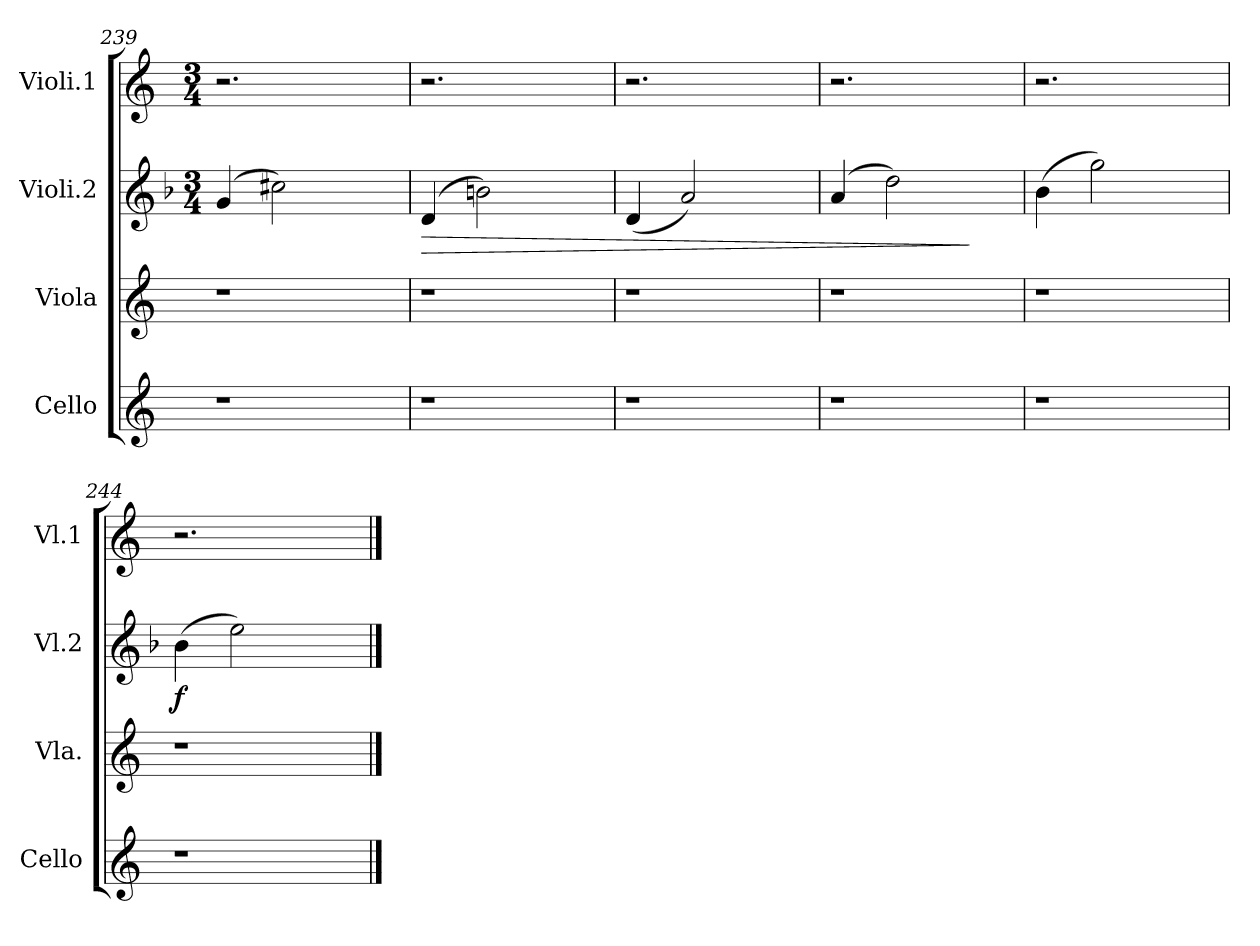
**kern	**kern	**kern	**dynam	**kern
*part4	*part3	*part2	*part2	*part1
*staff4	*staff3	*staff2	*staff2	*staff1
*I"Cello	*I"Viola	*I"Violi.2	*	*I"Violi.1
*I'Cello	*I'Vla.	*I'Vl.2	*	*I'Vl.1
!!LO:LB:g=z
*clefG2	*clefG2	*clefG2	*	*clefG2
*k[]	*k[]	*k[b-]	*	*k[]
*	*	*M3/4	*	*M3/4
=239	=239	=239	=239	=239
1r	1r	(4g/	.	2.r
.	.	2cc#X\)	.	.
.	.	4ryy	.	4ryy
=240	=240	=240	=240	=240
!	!	!	!LO:HP:b	!
1r	1r	(4d/	>	2.r
.	.	2bn\)	.	.
.	.	4ryy	.	4ryy
=241	=241	=241	=241	=241
1r	1r	(4d/	.	2.r
.	.	2a/)	.	.
.	.	4ryy	.	4ryy
=242	=242	=242	=242	=242
1r	1r	(4a/	.	2.r
.	.	2dd\)	.	.
.	.	4ryy	]	4ryy
=243	=243	=243	=243	=243
1r	1r	(4b-\	.	2.r
.	.	2gg\)	.	.
.	.	4ryy	.	4ryy
=244	=244	=244	=244	=244
!	!	!	!LO:DY:b	!
1r	1r	(4b-\	f	2.r
.	.	2ee\)	.	.
.	.	4ryy	.	4ryy
==	==	==	==	==
*-	*-	*-	*-	*-
